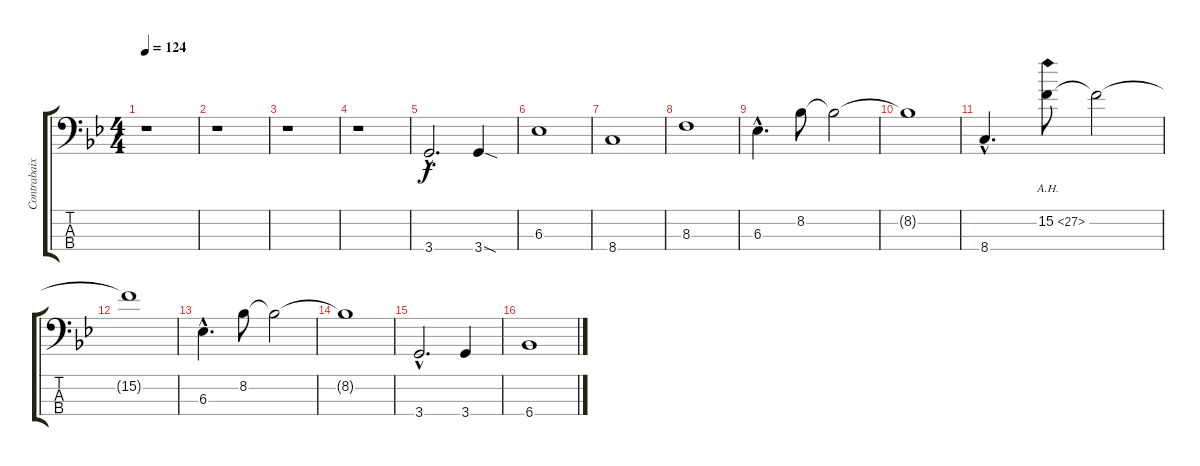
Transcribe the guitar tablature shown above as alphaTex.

\track ("Contrabaixo" "Contrabaix") {instrument electricbassfinger}
\staff {score tabs}
\tuning (G2 D2 A1 E1) {hide}
\ts (4 4)
\tempo 124
\clef f4
\ks bb
r.1{dy f instrument electricbassfinger} |
r.1 |
r.1 |
r.1 |
3.4{hac}.2{d} 3.4{sod}.4 |
6.3.1 |
8.4.1 |
8.3.1 |
6.3{hac}.4{d} 8.2.8 8.2{t}.2 |
8.2{t}.1 |
8.4{hac}.4{d} 15.2{ah 12}.8 15.2{t}.2 |
15.2{t}.1 |
6.3{hac}.4{d} 8.2.8 8.2{t}.2 |
8.2{t}.1 |
3.4{hac}.2{d} 3.4.4 |
6.4.1
